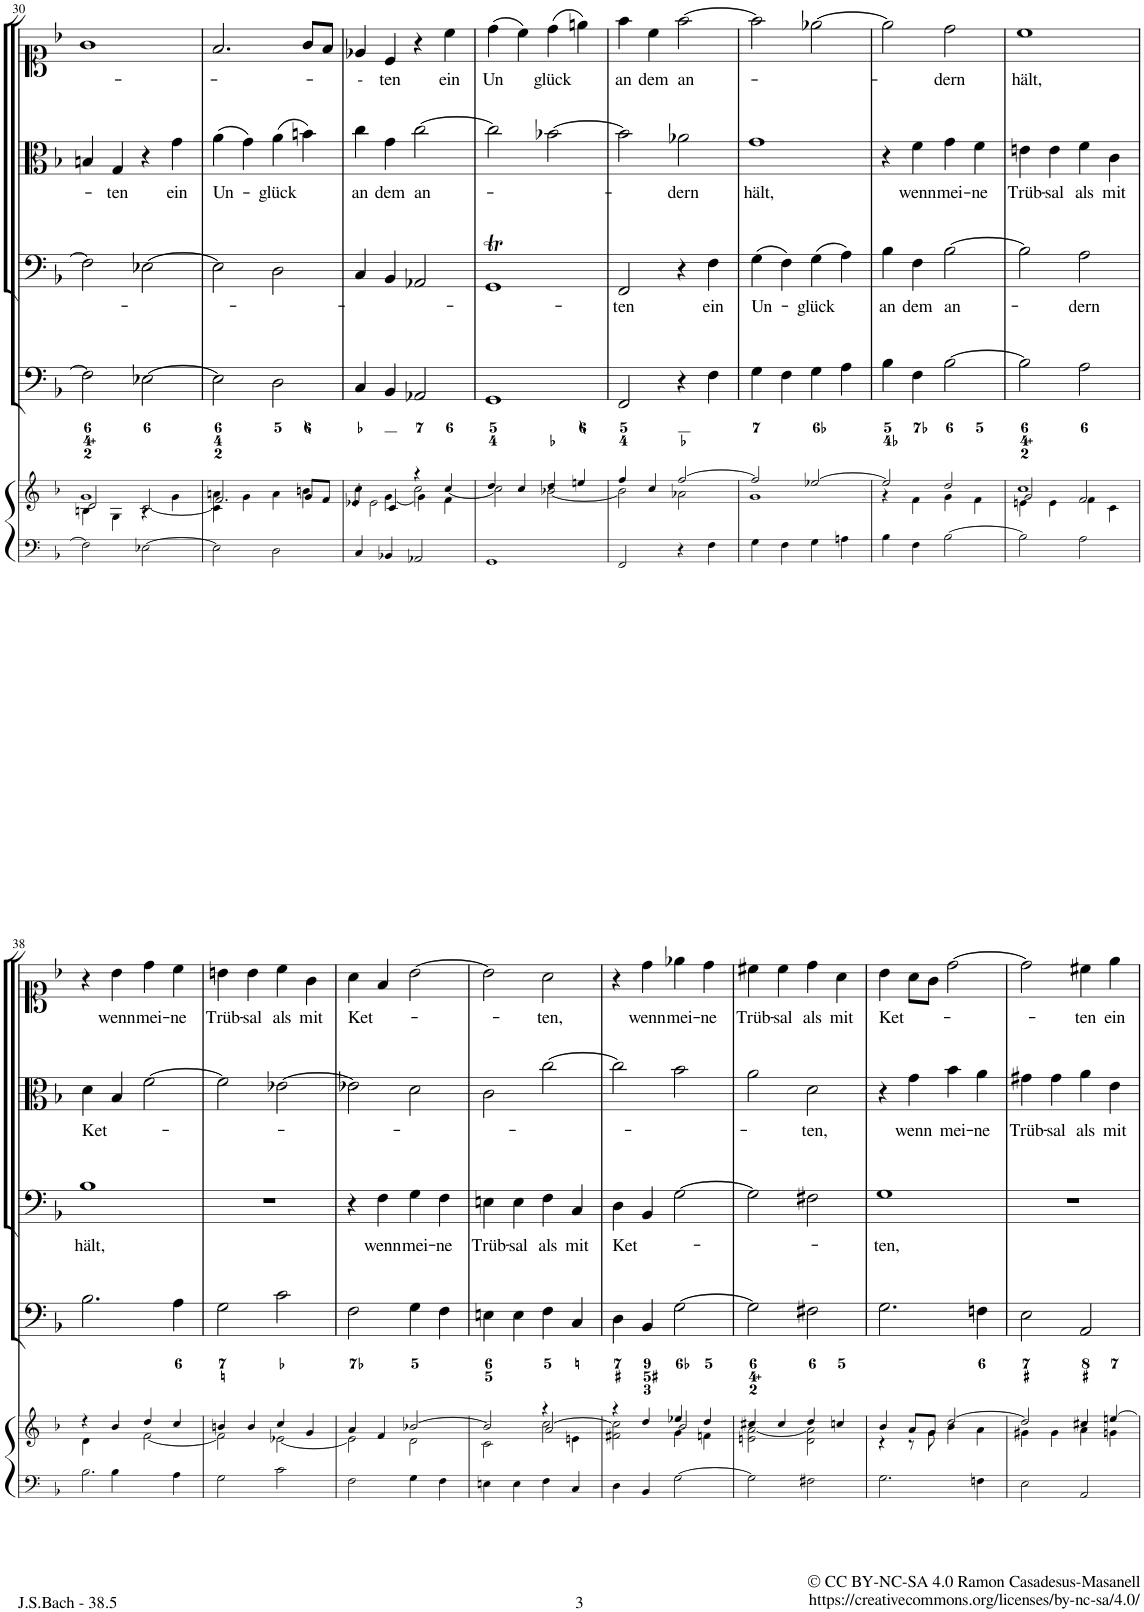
**kern	**kern	**kern	**kern	**text	**kern	**text	**kern	**text
*part5	*part5	*part4	*part3	*part3	*part2	*part2	*part1	*part1
*staff6	*staff5	*staff4	*staff3	*staff3	*staff2	*staff2	*staff1	*staff1
*I"Piano reduction	*	*I"Continuo.	*I"Basso	*	*I"Alto	*	*I"Soprano	*
*I'Pno	*	*	*	*	*	*	*	*
!!LO:PB:g=z
*clefF4	*clefG2	*clefF4	*clefF4	*	*clefC3	*	*clefC1	*
*k[b-]	*k[b-]	*k[b-]	*k[b-]	*	*k[b-]	*	*k[b-]	*
*F:	*F:	*F:	*F:	*	*F:	*	*F:	*
*M2/2	*M2/2	*M2/2	*M2/2	*	*M2/2	*	*M2/2	*
*met(c|)	*met(c|)	*met(c|)	*met(c|)	*	*met(c|)	*	*met(c|)	*
=30	=30	=30	=30	=30	=30	=30	=30	=30
*	*^	*	*	*	*	*	*	*
*	*	*^	*	*	*	*	*	*	*
2F\]	1g	4Bn\	2d/	2F\]	2F\]	.	4Bn/	.	1g	.
!	!	!	!	!	!	!	!	!LO:LY:b	!	!
.	.	4G\	.	.	.	.	4G/	-ten	.	.
[2E-X\	.	4r	[<2c/	[2E-X\	[2E-X\	.	4r	.	.	.
!	!	!	!	!	!	!	!	!LO:LY:b	!	!
.	.	4g\	.	.	.	.	4g\	ein	.	.
*	*	*v	*v	*	*	*	*	*	*	*
=31	=31	=31	=31	=31	=31	=31	=31	=31	=31
!	!	!	!	!	!	!	!LO:LY:b	!	!
2E-\]	2.f/	4c\] 4an\	2E-\]	2E-\]	.	(>4a\	Un-	2.f/	.
.	.	4g\	.	.	.	4g\)	.	.	.
!	!	!	!	!	!	!	!LO:LY:b	!	!
2D\	.	4a\	2D\	2D\	.	(>4a\	glück	.	.
.	8g/L	4bn\	.	.	.	4bn\)	.	8g/L	.
.	8f/J	.	.	.	.	.	.	8f/J	.
=32	=32	=32	=32	=32	=32	=32	=32	=32	=32
*	*	*^	*	*	*	*	*	*	*
!	!	!	!	!	!	!	!	!LO:LY:b	!	!LO:LY:b
4C/	4e-X/	4cc\	2e-\	4C/	4C/	.	4cc\	an	4e-X/	--
!	!	!	!	!	!	!	!	!LO:LY:b	!	!LO:LY:b
4BB-X/	4c/	[4g\	.	4BB-/	4BB-/	.	4g\	dem	4c/	ten
!	!	!	!	!	!	!	!	!LO:LY:b	!	!
2AA-X/	4r	2cc\	4g\]	2AA-X/	2AA-X/	.	[2cc\	an-	4r	.
!	!	!	!	!	!	!	!	!	!	!LO:LY:b
.	[<4cc/	.	4f\	.	.	.	.	.	4cc\	ein
=33	=33	=33	=33	=33	=33	=33	=33	=33	=33	=33
!	!	!	!	!	!	!	!	!	!	!LO:LY:b
*	*	*v	*v	*	*	*	*	*	*	*
1GG	4dd/	2cc\]	1GG	1GGT	.	2cc\]	.	(>4dd\	Un
.	4cc/	.	.	.	.	.	.	4cc\)	.
!	!	!	!	!	!	!	!	!	!LO:LY:b
.	4dd/	[2b-X\	.	.	.	[2b-X\	.	(>4dd\	glück
.	4een/	.	.	.	.	.	.	4een\)	.
=34	=34	=34	=34	=34	=34	=34	=34	=34	=34
!	!	!	!	!	!LO:LY:b	!	!	!	!LO:LY:b
2FF/	4ff/	2b-\]	2FF/	2FF/	-ten	2b-\]	.	4ff\	an
!	!	!	!	!	!	!	!	!	!LO:LY:b
.	4cc/	.	.	.	.	.	.	4cc\	dem
!	!	!	!	!	!	!	!LO:LY:b	!	!LO:LY:b
4r	[2ff/	2a-X\	4r	4r	.	2a-X\	-dern	[2ff\	an-
!	!	!	!	!	!LO:LY:b	!	!	!	!
4F\	.	.	4F\	4F\	ein	.	.	.	.
=35	=35	=35	=35	=35	=35	=35	=35	=35	=35
!	!	!	!	!	!LO:LY:b	!	!LO:LY:b	!	!
4G\	2ff/]	1g	4G\	(>4G\	Un-	1g	hält,	2ff\]	.
4F\	.	.	4F\	4F\)	.	.	.	.	.
!	!	!	!	!	!LO:LY:b	!	!	!	!
4G\	[2ee-X/	.	4G\	(>4G\	glück	.	.	[2ee-X\	.
4An\	.	.	4A\	4A\)	.	.	.	.	.
=36	=36	=36	=36	=36	=36	=36	=36	=36	=36
!	!	!	!	!	!LO:LY:b	!	!	!	!
4B-\	2ee-/]	4r	4B-\	4B-\	an	4r	.	2ee-\]	.
!	!	!	!	!	!LO:LY:b	!	!LO:LY:b	!	!
4F\	.	4f\	4F\	4F\	dem	4f\	wenn	.	.
!	!	!	!	!	!LO:LY:b	!	!LO:LY:b	!	!LO:LY:b
[2B-\	2dd/	4g\	[2B-\	[2B-\	an-	4g\	mei-	2dd\	-dern
!	!	!	!	!	!	!	!LO:LY:b	!	!
.	.	4f\	.	.	.	4f\	-ne	.	.
=37	=37	=37	=37	=37	=37	=37	=37	=37	=37
*	*	*^	*	*	*	*	*	*	*
!	!	!	!	!	!	!	!	!LO:LY:b	!	!LO:LY:b
2B-\]	1cc	4en\	2g/	2B-\]	2B-\]	.	4en\	Trüb-	1cc	hält,
!	!	!	!	!	!	!	!	!LO:LY:b	!	!
.	.	4e\	.	.	.	.	4e\	-sal	.	.
!	!	!	!	!	!	!LO:LY:b	!	!LO:LY:b	!	!
2A\	.	4f\	2f/	2A\	2A\	dern	4f\	als	.	.
!	!	!	!	!	!	!	!	!LO:LY:b	!	!
.	.	4c\	.	.	.	.	4c\	mit	.	.
*	*	*v	*v	*	*	*	*	*	*	*
!!LO:LB:g=z
=38	=38	=38	=38	=38	=38	=38	=38	=38	=38
*^	*	*	*	*	*	*	*	*	*
!	!	!	!	!	!	!LO:LY:b	!	!LO:LY:b	!	!
4ryy	2.B-\	4r	4d\	2.B-\	1B-	hält,	4d\	Ket-	4r	.
!	!	!	!	!	!	!	!	!	!	!LO:LY:b
4B-\	.	4b-/	4ryy	.	.	.	4B-/	.	4b-\	wenn
!	!	!	!	!	!	!	!	!	!	!LO:LY:b
2ryy	.	4dd/	[2f\	.	.	.	[2f\	.	4dd\	mei-
!	!	!	!	!	!	!	!	!	!	!LO:LY:b
.	4A\	4cc/	.	4A\	.	.	.	.	4cc\	-ne
=39	=39	=39	=39	=39	=39	=39	=39	=39	=39	=39
!	!	!	!	!	!	!	!	!	!	!LO:LY:b
*v	*v	*	*	*	*	*	*	*	*	*
2G\	4bn/	2f\]	2G\	1r	.	2f\]	.	4bn\	Trüb-
!	!	!	!	!	!	!	!	!	!LO:LY:b
.	4b/	.	.	.	.	.	.	4b\	-sal
!	!	!	!	!	!	!	!	!	!LO:LY:b
2c\	4cc/	[2e-X\	2c\	.	.	[2e-X\	.	4cc\	als
!	!	!	!	!	!	!	!	!	!LO:LY:b
.	4g/	.	.	.	.	.	.	4g\	mit
=40	=40	=40	=40	=40	=40	=40	=40	=40	=40
!	!	!	!	!	!	!	!	!	!LO:LY:b
2F\	4a/	2e-\]	2F\	4r	.	2e-X\]	.	4a\	Ket-
!	!	!	!	!	!LO:LY:b	!	!	!	!
.	4f/	.	.	4F\	wenn	.	.	4f/	.
!	!	!	!	!	!LO:LY:b	!	!	!	!
4G\	[2b-X/	2d\	4G\	4G\	mei-	2d\	.	[2b-\	.
!	!	!	!	!	!LO:LY:b	!	!	!	!
4F\	.	.	4F\	4F\	-ne	.	.	.	.
=41	=41	=41	=41	=41	=41	=41	=41	=41	=41
*	*	*^	*	*	*	*	*	*	*
!	!	!	!	!	!	!LO:LY:b	!	!	!	!
4En\	2b-/]	2c\	2ryy	4En\	4En\	Trüb-	2c\	.	2b-\]	.
!	!	!	!	!	!	!LO:LY:b	!	!	!	!
4E\	.	.	.	4E\	4E\	-sal	.	.	.	.
!	!	!	!	!	!	!LO:LY:b	!	!	!	!LO:LY:b
4F\	2a/	4r	[>2cc\	4F\	4F\	als	[2cc\	.	2a\	ten,
!	!	!	!	!	!	!LO:LY:b	!	!	!	!
4C/	.	4en\	.	4C/	4C/	mit	.	.	.	.
=42	=42	=42	=42	=42	=42	=42	=42	=42	=42	=42
!	!	!	!	!	!	!LO:LY:b	!	!	!	!
4D\	4r	2f#X\ 2cc\]	2ryy	4D\	4D\	Ket-	2cc\]	.	4r	.
!	!	!	!	!	!	!	!	!	!	!LO:LY:b
4BB-/	4dd/	.	.	4BB-/	4BB-/	.	.	.	4dd\	wenn
!	!	!	!	!	!	!	!	!	!	!LO:LY:b
[2G\	4ee-X/	4g\	2b-/	[2G\	[2G\	.	2b-\	.	4ee-X\	mei-
!	!	!	!	!	!	!	!	!	!	!LO:LY:b
.	4dd/	4fn\	.	.	.	.	.	.	4dd\	-ne
*	*	*v	*v	*	*	*	*	*	*	*
=43	=43	=43	=43	=43	=43	=43	=43	=43	=43
!	!	!	!	!	!	!	!	!	!LO:LY:b
2G\]	4cc#X/	2en\ [2a\	2G\]	2G\]	.	2a\	.	4cc#X\	Trüb-
!	!	!	!	!	!	!	!	!	!LO:LY:b
.	4cc#/	.	.	.	.	.	.	4cc#\	-sal
!	!	!	!	!	!	!	!LO:LY:b	!	!LO:LY:b
2F#X\	4dd/	2d\ 2a\]	2F#X\	2F#X\	.	2d\	ten,	4dd\	als
!	!	!	!	!	!	!	!	!	!LO:LY:b
.	4ccn/	.	.	.	.	.	.	4a\	mit
=44	=44	=44	=44	=44	=44	=44	=44	=44	=44
!	!	!	!	!	!LO:LY:b	!	!	!	!LO:LY:b
2.G\	4b-/	4r	2.G\	1G	ten,	4r	.	4b-\	Ket-
!	!	!	!	!	!	!	!LO:LY:b	!	!
.	8a/L	8r	.	.	.	4g\	wenn	8a\L	.
.	8g/J	8g\	.	.	.	.	.	8g\J	.
!	!	!	!	!	!	!	!LO:LY:b	!	!
.	[2dd/	4b-\	.	.	.	4b-\	mei-	[2dd\	.
!	!	!	!	!	!	!	!LO:LY:b	!	!
4Fn\	.	4a\	4Fn\	.	.	4a\	-ne	.	.
=45	=45	=45	=45	=45	=45	=45	=45	=45	=45
!	!	!	!	!	!	!	!LO:LY:b	!	!
2E\	2dd/]	4g#X\	2E\	1r	.	4g#X\	Trüb-	2dd\]	.
!	!	!	!	!	!	!	!LO:LY:b	!	!
.	.	4g#\	.	.	.	4g#\	-sal	.	.
!	!	!	!	!	!	!	!LO:LY:b	!	!LO:LY:b
2AA/	4cc#X/	4a\	2AA/	.	.	4a\	als	4cc#X\	ten
!	!	!	!	!	!	!	!LO:LY:b	!	!LO:LY:b
.	[4een/	4gn\	.	.	.	4e\	mit	4ee\	ein
*	*v	*v	*	*	*	*	*	*	*
=	=	=	=	=	=	=	=	=
*-	*-	*-	*-	*-	*-	*-	*-	*-
